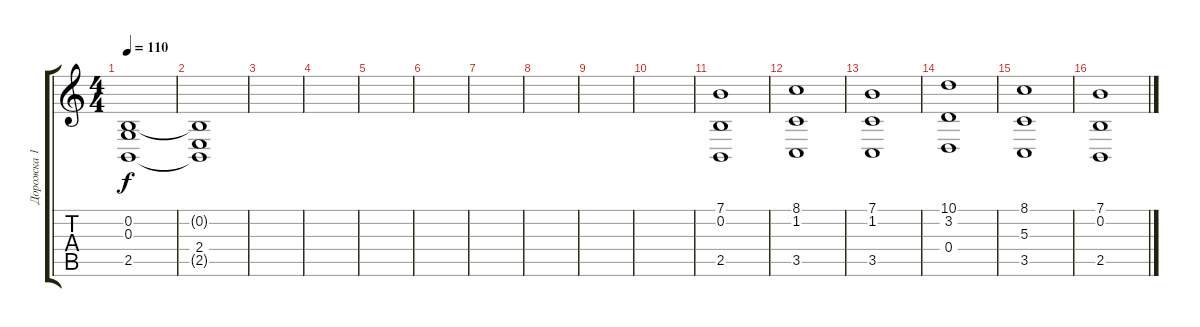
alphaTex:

\track ("Дорожка 1" "Дорожка 1") {instrument pad4choir}
\staff {score tabs}
\tuning (E4 B3 G3 D3 A2 E2) {hide}
\ts (4 4)
\tempo 110
\clef g2
\ks c
(0.2{t} 0.3 2.5{t}).1{dy f} |
(0.2{t} 2.4 2.5{t}).1 |
|
|
|
|
|
|
|
|
(7.1 0.2 2.5).1 |
(8.1 1.2 3.5).1 |
(7.1 1.2 3.5).1 |
(10.1 3.2 0.4).1 |
(8.1 5.3 3.5).1 |
(7.1 0.2 2.5).1
